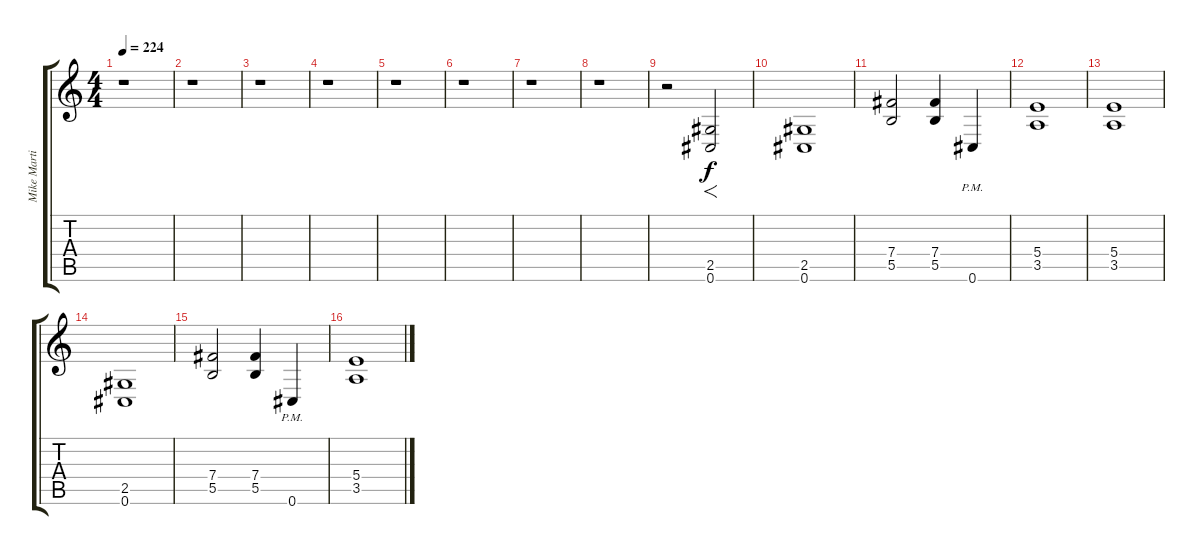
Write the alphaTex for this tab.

\track ("Mike Martin Rhythm" "Mike Marti") {instrument distortionguitar}
\staff {score tabs}
\tuning (Db4 Ab3 E3 B2 Gb2 Db2) {hide}
\ts (4 4)
\tempo 224
\clef g2
\ks c
r.1{dy f} |
r.1 |
r.1 |
r.1 |
r.1 |
r.1 |
r.1 |
r.1 |
r.2 (2.5 0.6).2{f} |
(2.5 0.6).1 |
(7.4 5.5).2 (7.4 5.5).4 0.6{pm}.4 |
(5.4 3.5).1 |
(5.4 3.5).1 |
(2.5 0.6).1 |
(7.4 5.5).2 (7.4 5.5).4 0.6{pm}.4 |
(5.4 3.5).1
